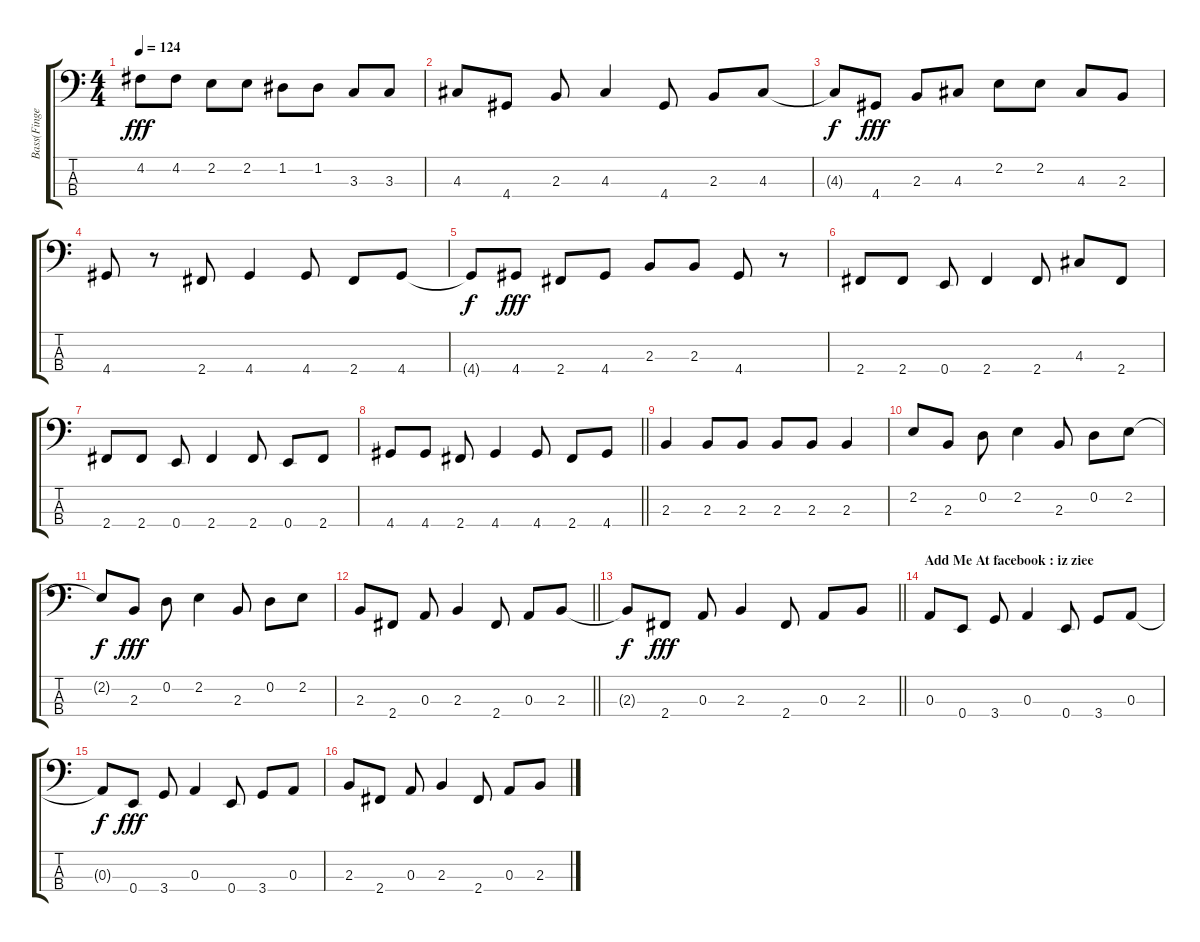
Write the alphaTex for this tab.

\track ("Bass(Finger)" "Bass(Finge") {instrument electricbassfinger}
\staff {score tabs}
\tuning (G2 D2 A1 E1) {hide}
\ts (4 4)
\tempo 124
\clef f4
\ks c
4.2.8{dy fff} 4.2.8 2.2.8 2.2.8 1.2.8 1.2.8 3.3.8 3.3.8 |
4.3.8 4.4.8 2.3.8 4.3.4 4.4.8 2.3.8 4.3.8 |
4.3{t}.8{dy f} 4.4.8{dy fff} 2.3.8 4.3.8 2.2.8 2.2.8 4.3.8 2.3.8 |
4.4.8 r.8 2.4.8 4.4.4 4.4.8 2.4.8 4.4.8 |
4.4{t}.8{dy f} 4.4.8{dy fff} 2.4.8 4.4.8 2.3.8 2.3.8 4.4.8 r.8 |
2.4.8 2.4.8 0.4.8 2.4.4 2.4.8 4.3.8 2.4.8 |
2.4.8 2.4.8 0.4.8 2.4.4 2.4.8 0.4.8 2.4.8 |
\barLineRight lightlight
4.4.8 4.4.8 2.4.8 4.4.4 4.4.8 2.4.8 4.4.8 |
2.3.4 2.3.8 2.3.8 2.3.8 2.3.8 2.3.4 |
2.2.8 2.3.8 0.2.8 2.2.4 2.3.8 0.2.8 2.2.8 |
2.2{t}.8{dy f} 2.3.8{dy fff} 0.2.8 2.2.4 2.3.8 0.2.8 2.2.8 |
\barLineRight lightlight
2.3.8 2.4.8 0.3.8 2.3.4 2.4.8 0.3.8 2.3.8 |
\barLineRight lightlight
2.3{t}.8{dy f} 2.4.8{dy fff} 0.3.8 2.3.4 2.4.8 0.3.8 2.3.8 |
\section ("" "Add Me At facebook : iz ziee")
0.3.8 0.4.8 3.4.8 0.3.4 0.4.8 3.4.8 0.3.8 |
0.3{t}.8{dy f} 0.4.8{dy fff} 3.4.8 0.3.4 0.4.8 3.4.8 0.3.8 |
2.3.8 2.4.8 0.3.8 2.3.4 2.4.8 0.3.8 2.3.8
